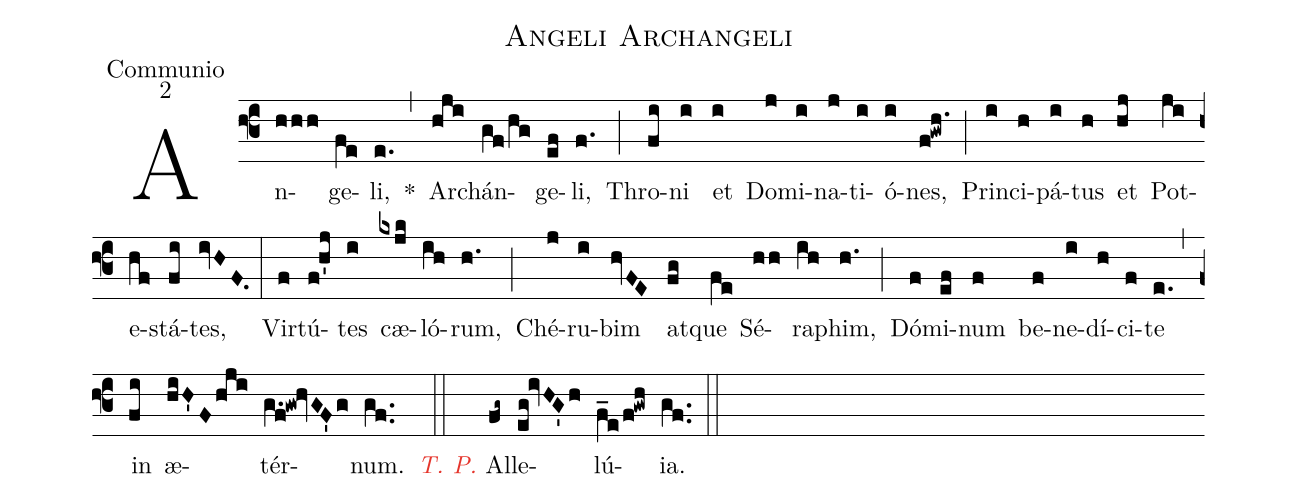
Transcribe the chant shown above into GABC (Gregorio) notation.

name:Angeli Archangeli;
office-part:Communio;
mode:2;
%%
(f3) An(hhh)ge(fe)li,(e.) *(,)
Arch(hji)án(gf/hg)ge(ef)li,(f.) (;)
Thro(fi)ni(i) et(i) Do(j)mi(i)na(j)ti(i)ó(i)nes,(f!gwh.) (;)
Prin(i)ci(h)pá(i)tus(h) et(hj) Pot(ji)e(hf)stá(fi)tes,(ivHF.) (:)

Vir(f)tú(f!h'j)tes(i) cæ(kxjk)ló(ih)rum,(h.) (;)
Ché(j)ru(i)bim(hvFE) at(fg)que(fe) Sé(hh)ra(ih)phim,(h.) (;)
Dó(f)mi(ef)num(f) be(f)ne(i)dí(h)ci(f)te(e.) (,)
in(fi) æ(hiH'Fhji)tér(g.f!gw!hvGF'g)num.(gf..) (::)

<c><i>T. P.</i></c> Al(fg~)le(eg!ivHG'h)lú(f_e!/f!gwh)ia.(gf..) (::)
